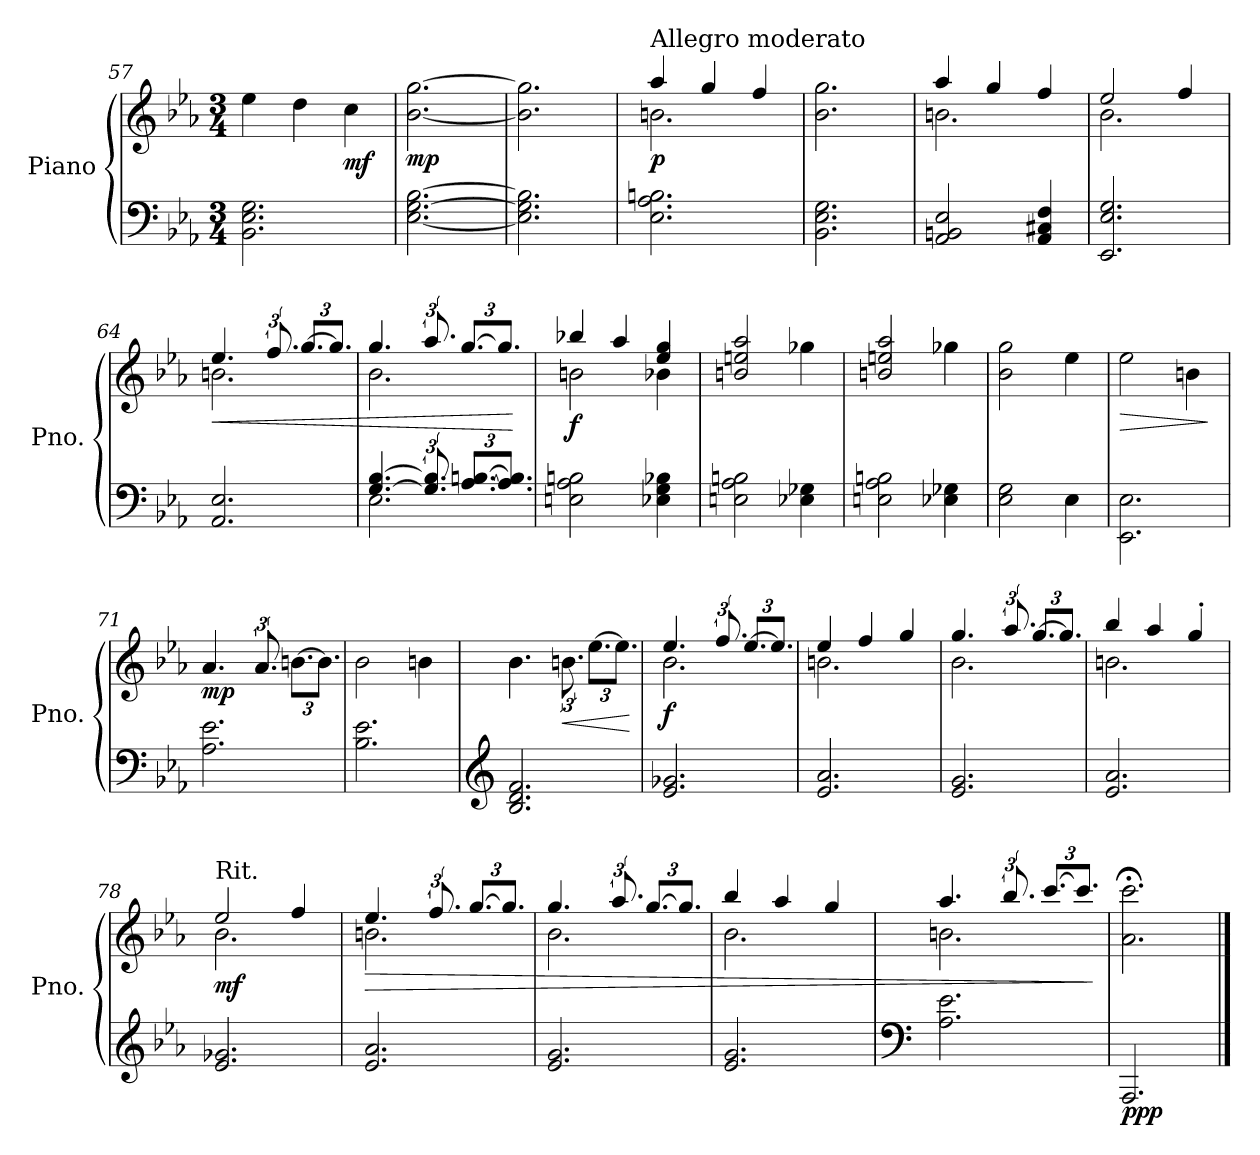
**kern	**kern	**dynam
*part1	*part1	*part1
*staff2	*staff1	*staff1/2
*I"Piano	*	*
*I'Pno.	*	*
*clefF4	*clefG2	*
*k[b-e-a-]	*k[b-e-a-]	*
*M3/4	*M3/4	*
=57	=57	=57
2.BB-\ 2.E-\ 2.G\	4ee-\	.
.	4dd\	.
!	!	!LO:DY:b
.	4cc\	mf
=58	=58	=58
!	!	!LO:DY:b
[2.E-\ [2.G\ [2.B-\	[2.b-\ [2.gg\	mp
=59	=59	=59
2.E-\] 2.G\] 2.B-\]	2.b-\] 2.gg\]	.
=60	=60	=60
*	*MM130	*
*	*^	*
!	!LO:TX:a:t=Allegro moderato	!	!
!	!	!	!LO:DY:b
2.E-\ 2.A-\ 2.Bn\	4aa-/	2.bn\	p
.	4gg/	.	.
*	*MM120	*	*
.	4ff/	.	.
*	*v	*v	*
=61	=61	=61
2.BB-\ 2.E-\ 2.G\	2.b-\ 2.gg\	.
=62	=62	=62
*	*^	*
2AA-/ 2BBn/ 2E-/	4aa-/	2.bn\	.
.	4gg/	.	.
4AA-/ 4C#X/ 4F/	4ff/	.	.
!!LO:LB:g=z	!!
=63	=63	=63	=63
2.EE-/ 2.E-/ 2.G/	2ee-/	2.b-\	.
.	4ff/	.	.
=64	=64	=64	=64
!	!	!	!LO:HP:b
2.AA-/ 2.E-/	4.ee-/	2.bn\	<
.	12.ff/	.	.
.	[12.gg/L	.	.
.	12.gg/J]	.	.
=65	=65	=65	=65
*^	*	*	*
[4.G/ [4.B-/	2.E-\	4.gg/	2.b-\	.
12.G/] 12.B-/]	.	12.aa-/	.	.
[12.A-/ [12.Bn/L	.	[12.gg/L	.	.
12.A-/] 12.B/]J	.	12.gg/J]	.	.
*v	*v	*	*	*
*	*v	*v	*
.	.	[
=66	=66	=66
*	*^	*
!	!	!	!LO:DY:b
2En\ 2A-\ 2Bn\	4bb-X/	2bn\	f
.	4aa-/	.	.
4E-X\ 4G\ 4B-X\	4ee-/ 4gg/	4b-X\	.
*	*v	*v	*
=67	=67	=67
2En\ 2A-\ 2Bn\	2bn/ 2een/ 2aa-/	.
4E-X\ 4G-X\	4gg-X\	.
=68	=68	=68
2En\ 2A-\ 2Bn\	2bn/ 2een/ 2aa-/	.
4E-X\ 4G-X\	4gg-X\	.
=69	=69	=69
2E-\ 2G\	2b-\ 2gg\	.
4E-\	4ee-\	.
=70	=70	=70
!	!	!LO:HP:b
2.EE-\ 2.E-\	2ee-\	>
.	4bn\	.
.	.	]
!!LO:PB:g=z
=71	=71	=71
!	!	!LO:DY:b
2.A-\ 2.e-\	4.a-/	mp
.	12.a-/	.
.	[12.bn\L	.
.	12.b\J]	.
=72	=72	=72
2.B-\ 2.e-\	2b-\	.
.	4bn\	.
=73	=73	=73
*clefG2	*	*
2.B-/ 2.d/ 2.f/	4.b-\	.
!	!	!LO:HP:b
.	12.bn\	<
.	[12.ee-\L	.
.	12.ee-\J]	.
.	.	[
=74	=74	=74
*	*^	*
!	!	!	!LO:DY:b
2.e-/ 2.g-X/	4.ee-/	2.b-\	f
.	12.ff/	.	.
.	[12.ee-/L	.	.
.	12.ee-/J]	.	.
=75	=75	=75	=75
2.e-/ 2.a-/	4ee-/	2.bn\	.
.	4ff/	.	.
.	4gg/	.	.
=76	=76	=76	=76
2.e-/ 2.g/	4.gg/	2.b-\	.
.	12.aa-/	.	.
.	[12.gg/L	.	.
.	12.gg/J]	.	.
=77	=77	=77	=77
2.e-/ 2.a-/	4bb-/	2.bn\	.
.	4aa-/	.	.
.	4gg'/	.	.
!!LO:LB:g=z	!!
=78	=78	=78	=78
!	!LO:TX:a:t=Rit.	!	!
!	!	!	!LO:DY:b
2.e-/ 2.g-X/	2ee-/	2.b-\	mf
.	4ff/	.	.
=79	=79	=79	=79
*	*MM120	*	*
!	!	!	!LO:HP:b
2.e-/ 2.a-/	4.ee-/	2.bn\	>
.	12.ff/	.	.
.	[12.gg/L	.	.
.	12.gg/J]	.	.
=80	=80	=80	=80
*	*MM110	*	*
2.e-/ 2.g/	4.gg/	2.b-\	.
.	12.aa-/	.	.
.	[12.gg/L	.	.
.	12.gg/J]	.	.
=81	=81	=81	=81
*	*MM100	*	*
2.e-/ 2.g/	4bb-/	2.b-\	.
.	4aa-/	.	.
.	4gg/	.	.
=82	=82	=82	=82
*clefF4	*	*	*
*	*MM90	*	*
2.A-\ 2.e-\	4.aa-/	2.bn\	.
.	12.bb-/	.	.
.	[12.ccc/L	.	.
.	12.ccc/J]	.	.
*	*v	*v	*
.	.	]
=83	=83	=83
*	*MM50	*
!	!	!LO:DY:b=2
!	!	!LO:DY:n=1:b
2.AAA-/	2.a-\;< 2.ccc\;<	pp p
==	==	==
*-	*-	*-
